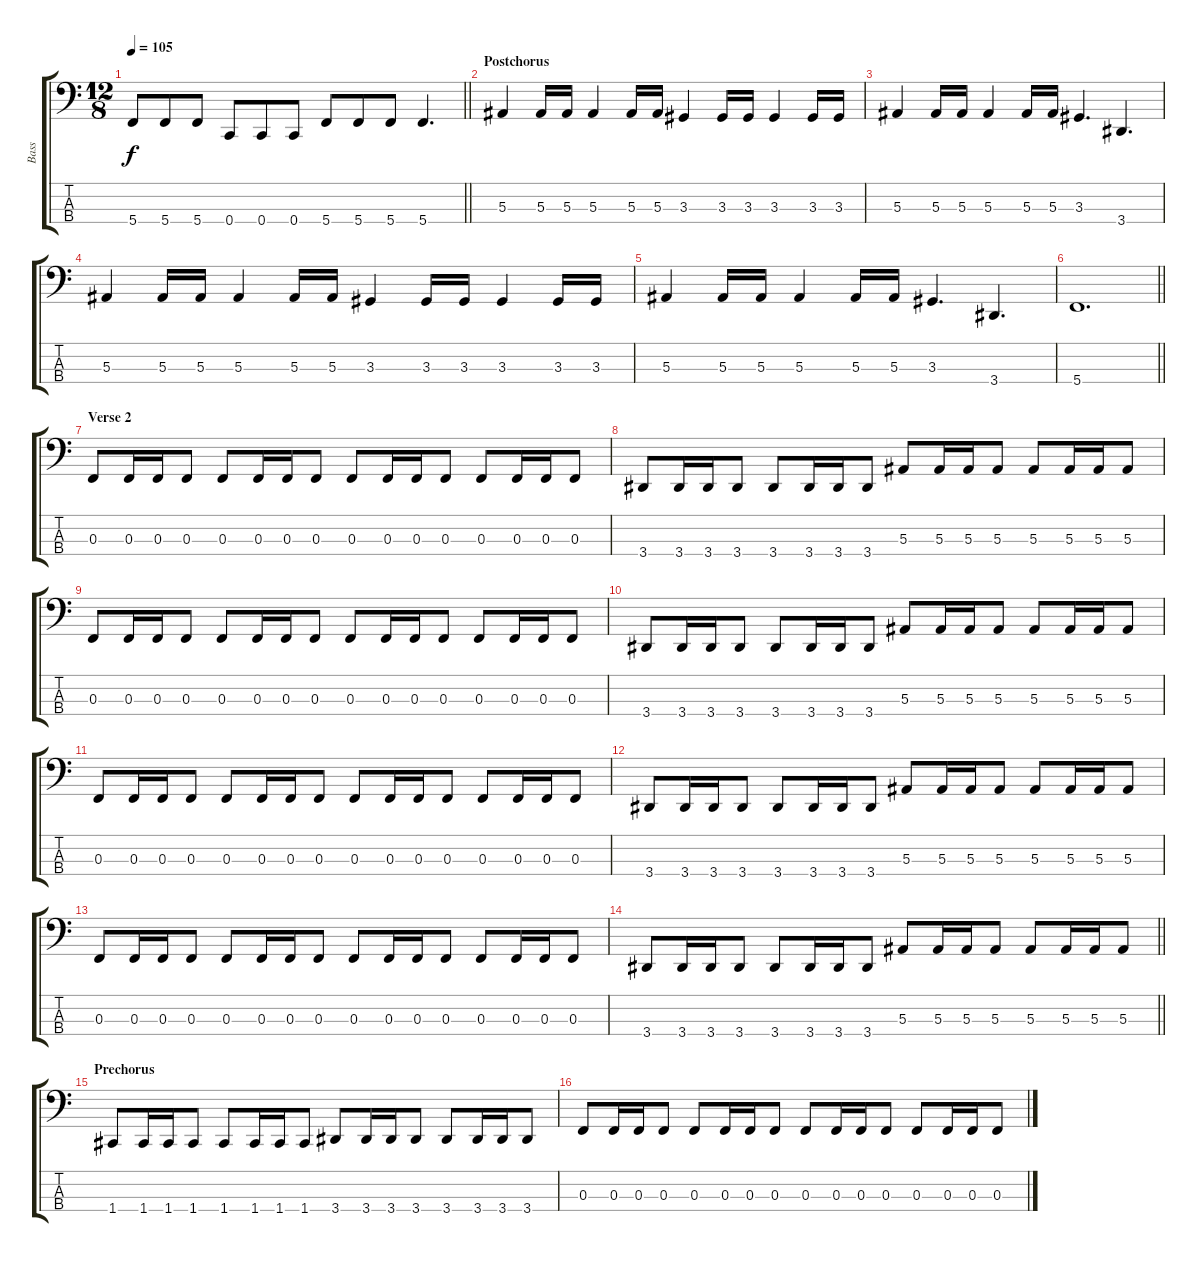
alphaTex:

\track ("Bass" "Bass") {instrument electricbasspick}
\staff {score tabs}
\tuning (Eb2 Bb1 F1 C1) {hide}
\ts (12 8)
\tempo 105
\clef f4
\barLineRight lightlight
\ks c
5.4.8{dy f} 5.4.8 5.4.8 0.4.8 0.4.8 0.4.8 5.4.8 5.4.8 5.4.8 5.4.4{d} |
\section ("" "Postchorus")
5.3.4 5.3.16 5.3.16 5.3.4 5.3.16 5.3.16 3.3.4 3.3.16 3.3.16 3.3.4 3.3.16 3.3.16 |
5.3.4 5.3.16 5.3.16 5.3.4 5.3.16 5.3.16 3.3.4{d} 3.4.4{d} |
5.3.4 5.3.16 5.3.16 5.3.4 5.3.16 5.3.16 3.3.4 3.3.16 3.3.16 3.3.4 3.3.16 3.3.16 |
5.3.4 5.3.16 5.3.16 5.3.4 5.3.16 5.3.16 3.3.4{d} 3.4.4{d} |
\barLineRight lightlight
5.4.1{d} |
\section ("" "Verse 2")
0.3.8 0.3.16 0.3.16 0.3.8 0.3.8 0.3.16 0.3.16 0.3.8 0.3.8 0.3.16 0.3.16 0.3.8 0.3.8 0.3.16 0.3.16 0.3.8 |
3.4.8 3.4.16 3.4.16 3.4.8 3.4.8 3.4.16 3.4.16 3.4.8 5.3.8 5.3.16 5.3.16 5.3.8 5.3.8 5.3.16 5.3.16 5.3.8 |
0.3.8 0.3.16 0.3.16 0.3.8 0.3.8 0.3.16 0.3.16 0.3.8 0.3.8 0.3.16 0.3.16 0.3.8 0.3.8 0.3.16 0.3.16 0.3.8 |
3.4.8 3.4.16 3.4.16 3.4.8 3.4.8 3.4.16 3.4.16 3.4.8 5.3.8 5.3.16 5.3.16 5.3.8 5.3.8 5.3.16 5.3.16 5.3.8 |
0.3.8 0.3.16 0.3.16 0.3.8 0.3.8 0.3.16 0.3.16 0.3.8 0.3.8 0.3.16 0.3.16 0.3.8 0.3.8 0.3.16 0.3.16 0.3.8 |
3.4.8 3.4.16 3.4.16 3.4.8 3.4.8 3.4.16 3.4.16 3.4.8 5.3.8 5.3.16 5.3.16 5.3.8 5.3.8 5.3.16 5.3.16 5.3.8 |
0.3.8 0.3.16 0.3.16 0.3.8 0.3.8 0.3.16 0.3.16 0.3.8 0.3.8 0.3.16 0.3.16 0.3.8 0.3.8 0.3.16 0.3.16 0.3.8 |
\barLineRight lightlight
3.4.8 3.4.16 3.4.16 3.4.8 3.4.8 3.4.16 3.4.16 3.4.8 5.3.8 5.3.16 5.3.16 5.3.8 5.3.8 5.3.16 5.3.16 5.3.8 |
\section ("" "Prechorus")
1.4.8 1.4.16 1.4.16 1.4.8 1.4.8 1.4.16 1.4.16 1.4.8 3.4.8 3.4.16 3.4.16 3.4.8 3.4.8 3.4.16 3.4.16 3.4.8 |
0.3.8 0.3.16 0.3.16 0.3.8 0.3.8 0.3.16 0.3.16 0.3.8 0.3.8 0.3.16 0.3.16 0.3.8 0.3.8 0.3.16 0.3.16 0.3.8
